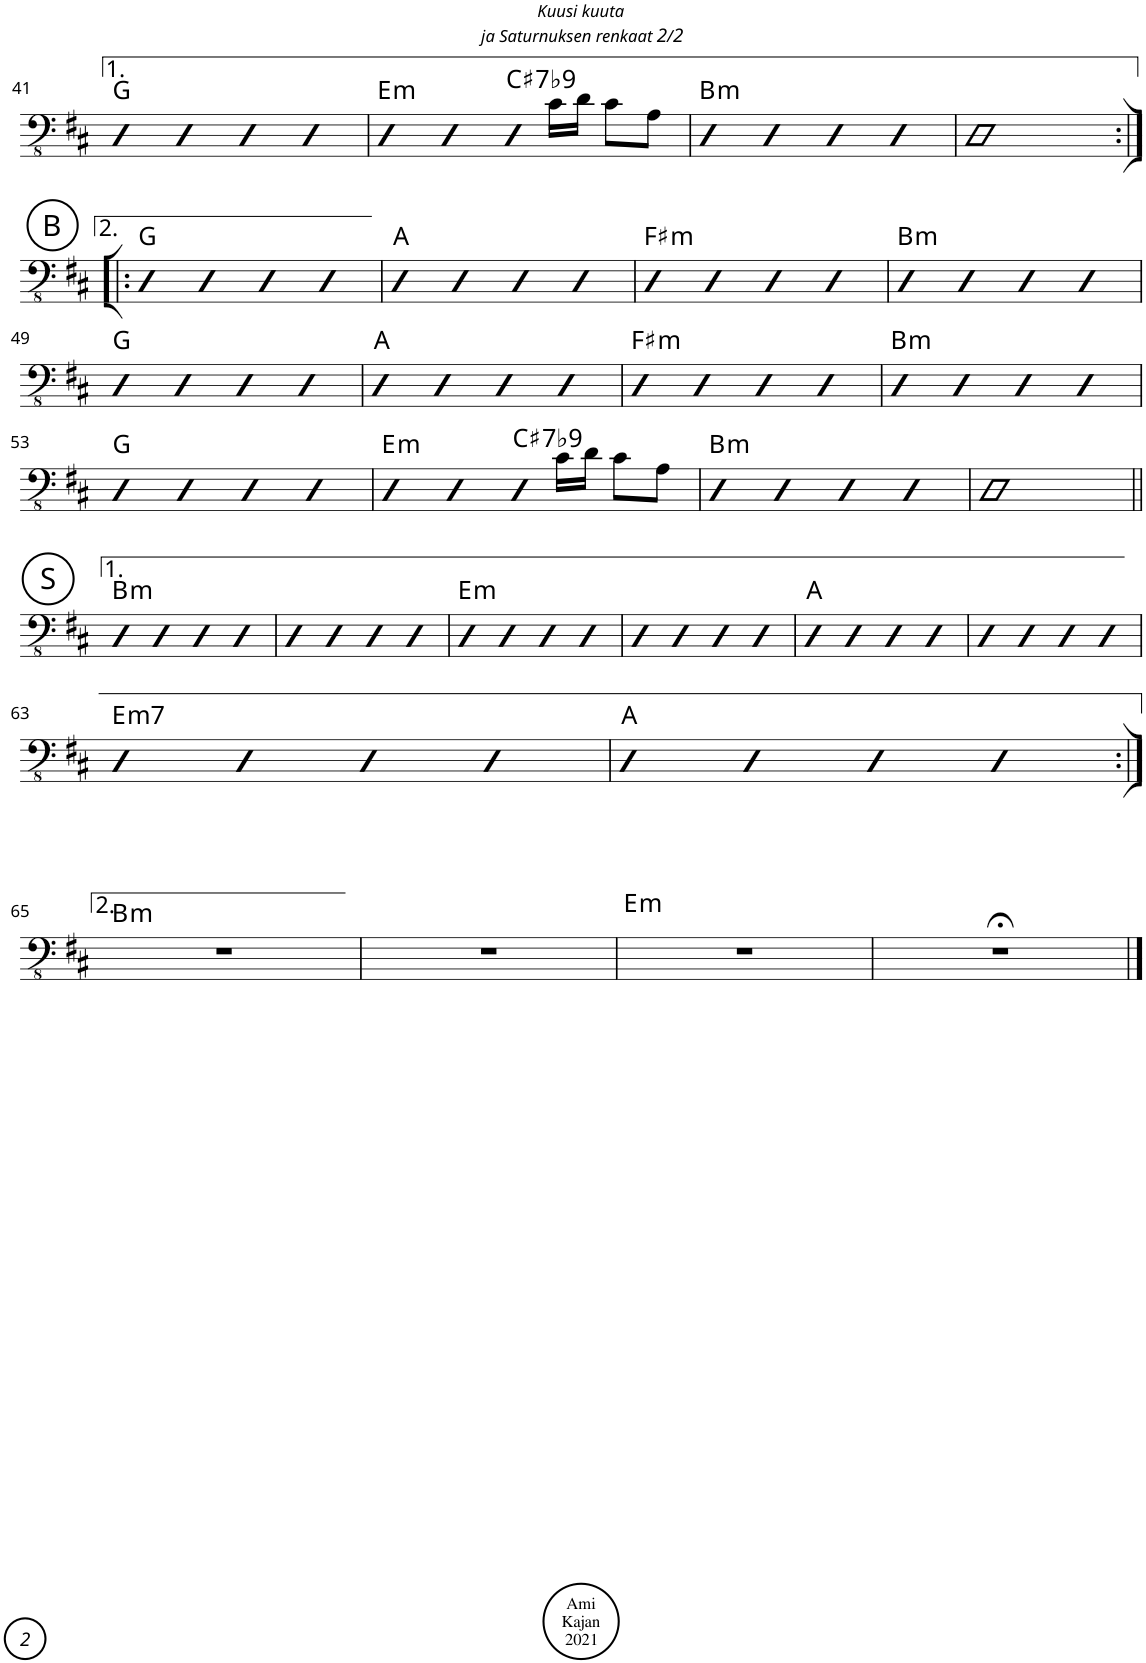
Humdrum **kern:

**kern	**harte
*part1	*part1
*staff1	*
*I"Acoustic Bass	*
*I'Bass	*
!!LO:PB:g=z
*clefFv4	*
*k[f#c#]	*
*M4/4	*
*met(c)	*
=41	=41
4FF#	G:maj
4FF#	.
4FF#	.
4FF#	.
=42	=42
!	!LO:H:kt=m
4FF#	E:min
4FF#	.
!	!LO:H:kt=7
8FF#	C#:7(b9)
16C#\LL	.
16D\JJ	.
8C#\L	.
8AA\J	.
=43	=43
!	!LO:H:kt=m
4FF#	B:min
4FF#	.
4FF#	.
4FF#	.
=44	=44
1FF#	.
!!LO:LB:g=z
!!LO:REH:place=s1:a:cj:enc=circle:fs=14:t=B
=45:|!|:	=45:|!|:
4FF#	G:maj
4FF#	.
4FF#	.
4FF#	.
=46	=46
4FF#	A:maj
4FF#	.
4FF#	.
4FF#	.
=47	=47
!	!LO:H:kt=m
4FF#	F#:min
4FF#	.
4FF#	.
4FF#	.
=48	=48
!	!LO:H:kt=m
4FF#	B:min
4FF#	.
4FF#	.
4FF#	.
!!LO:LB:g=z
=49	=49
4FF#	G:maj
4FF#	.
4FF#	.
4FF#	.
=50	=50
4FF#	A:maj
4FF#	.
4FF#	.
4FF#	.
=51	=51
!	!LO:H:kt=m
4FF#	F#:min
4FF#	.
4FF#	.
4FF#	.
=52	=52
!	!LO:H:kt=m
4FF#	B:min
4FF#	.
4FF#	.
4FF#	.
!!LO:LB:g=z
=53	=53
4FF#	G:maj
4FF#	.
4FF#	.
4FF#	.
=54	=54
!	!LO:H:kt=m
4FF#	E:min
4FF#	.
!	!LO:H:kt=7
8FF#	C#:7(b9)
16C#\LL	.
16D\JJ	.
8C#\L	.
8AA\J	.
=55	=55
!	!LO:H:kt=m
4FF#	B:min
4FF#	.
4FF#	.
4FF#	.
=56	=56
1FF#	.
!!LO:LB:g=z
!!LO:REH:place=s1:a:cj:enc=circle:fs=14:t=S
=57||	=57||
!	!LO:H:kt=m
4FF#	B:min
4FF#	.
4FF#	.
4FF#	.
=58	=58
4FF#	.
4FF#	.
4FF#	.
4FF#	.
=59	=59
!	!LO:H:kt=m
4FF#	E:min
4FF#	.
4FF#	.
4FF#	.
=60	=60
4FF#	.
4FF#	.
4FF#	.
4FF#	.
=61	=61
4FF#	A:maj
4FF#	.
4FF#	.
4FF#	.
=62	=62
4FF#	.
4FF#	.
4FF#	.
4FF#	.
!!LO:LB:g=z
=63	=63
!	!LO:H:kt=m7
4FF#	E:min7
4FF#	.
4FF#	.
4FF#	.
=64	=64
4FF#	A:maj
4FF#	.
4FF#	.
4FF#	.
!!LO:LB:g=z
=65:|!	=65:|!
!	!LO:H:kt=m
1r	B:min
=66	=66
1r	.
=67	=67
!	!LO:H:kt=m
1r	E:min
=68	=68
1r;<	.
==	==
*-	*-
